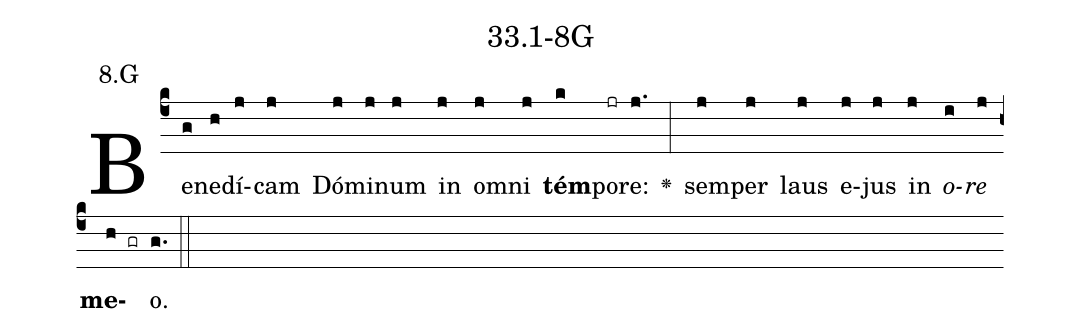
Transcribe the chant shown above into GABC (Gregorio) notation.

name: 33.1-8G;
annotation: 8.G;
%%
(c4)Be(g)ne(h)dí(j)cam(j) Dó(j)mi(j)num(j) in(j) om(j)ni(j) <b>tém</b>(k)po(jr)re:(j.) <v>\greheightstar</v>(:) sem(j)per(j) laus(j) e(j)jus(j) in(j) <i>o</i>(i)<i>re</i>(j) <b>me</b>(h gr)o.(g.) (::)


%E(j) u(j) o(i) u(j) a(h) e.(g.) (::)
